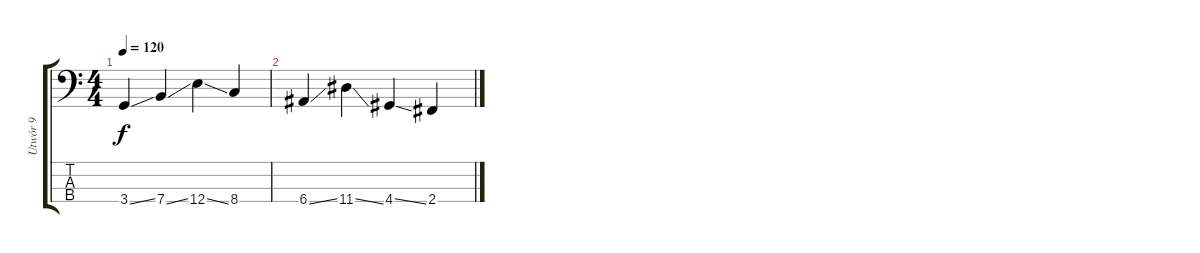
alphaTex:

\track ("Utwór 9" "Utwór 9") {instrument distortionguitar}
\staff {score tabs}
\tuning (G2 D2 A1 E1) {hide}
\ts (4 4)
\tempo 120
\clef f4
\ks c
3.4{ss}.4{dy f instrument distortionguitar} 7.4{ss}.4 12.4{ss}.4 8.4.4 |
6.4{ss}.4 11.4{ss}.4 4.4{ss}.4 2.4.4
